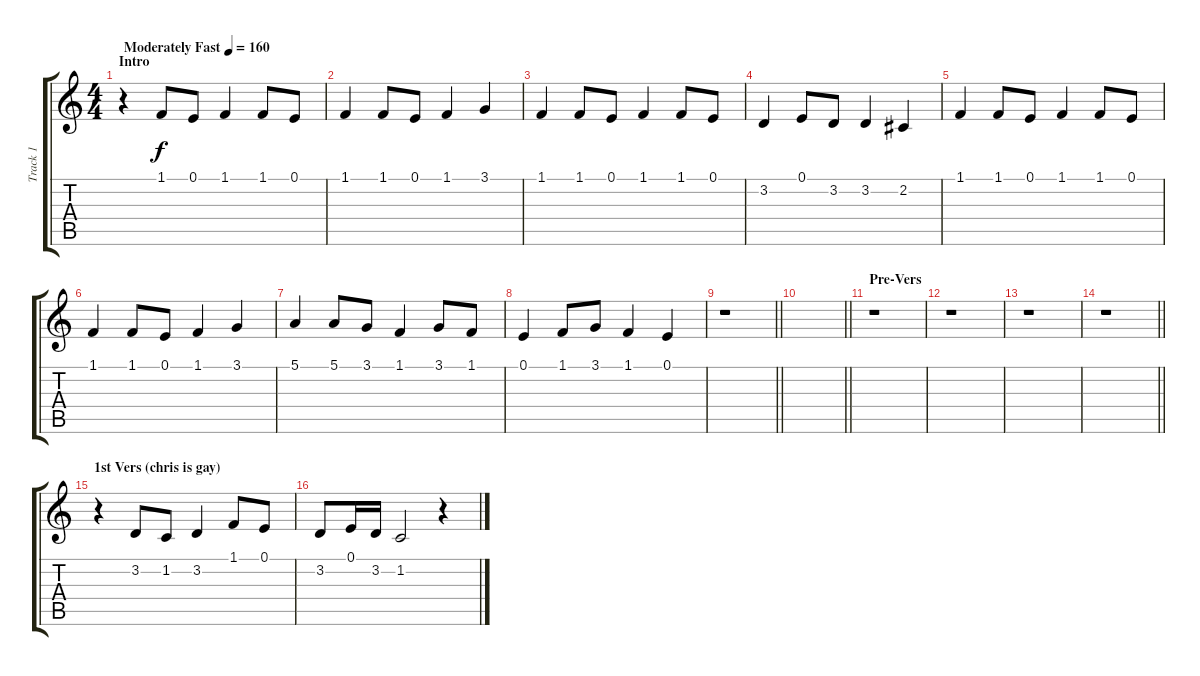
\track ("Track 1" "Track 1") {instrument violin}
\staff {score tabs}
\tuning (E4 B3 G3 D3 A2 E2) {hide}
\ts (4 4)
\section ("" "Intro")
\tempo (160 "Moderately Fast")
\clef g2
\ks c
r.4{dy f instrument violin} 1.1.8 0.1.8 1.1.4 1.1.8 0.1.8 |
1.1.4 1.1.8 0.1.8 1.1.4 3.1.4 |
1.1.4 1.1.8 0.1.8 1.1.4 1.1.8 0.1.8 |
3.2.4 0.1.8 3.2.8 3.2.4 2.2.4 |
1.1.4 1.1.8 0.1.8 1.1.4 1.1.8 0.1.8 |
1.1.4 1.1.8 0.1.8 1.1.4 3.1.4 |
5.1.4 5.1.8 3.1.8 1.1.4 3.1.8 1.1.8 |
0.1.4 1.1.8 3.1.8 1.1.4 0.1.4 |
\barLineRight lightlight
r.1 |
\barLineRight lightlight
|
\section ("" "Pre-Vers")
r.1 |
r.1 |
r.1 |
\barLineRight lightlight
r.1 |
\section ("" "1st Vers (chris is gay)")
r.4 3.2.8 1.2.8 3.2.4 1.1.8 0.1.8 |
3.2.8 0.1.16 3.2.16 1.2.2 r.4
